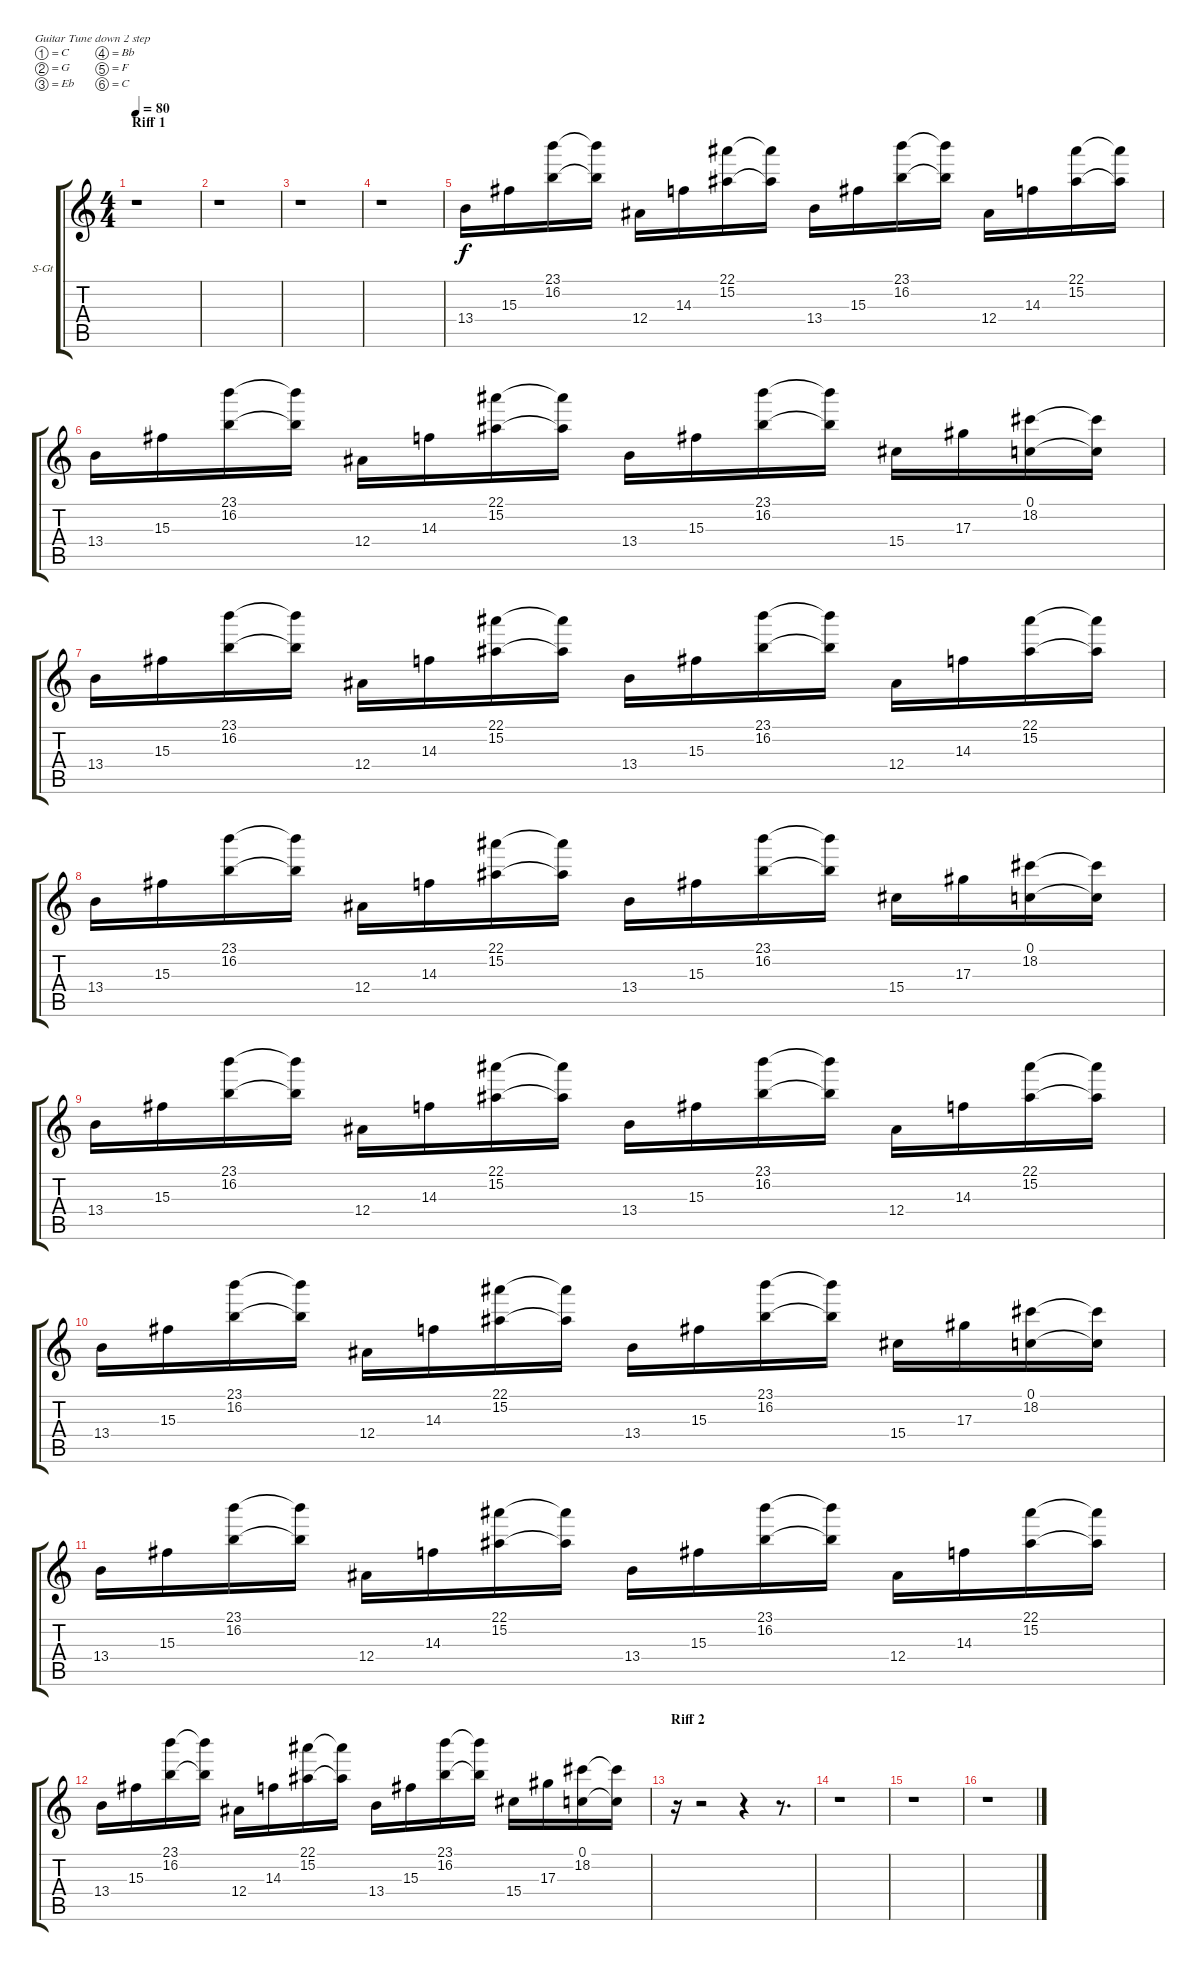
\bracketExtendMode groupsimilarinstruments
\firstSystemTrackNameOrientation horizontal
\otherSystemsTrackNameOrientation horizontal
\track ("Organ" "S-Gt") {instrument stringensemble1}
\staff {score tabs}
\tuning (C4 G3 Eb3 Bb2 F2 C2)
\displaytranspose 12
\ts (4 4)
\section ("" "Riff 1")
\tempo 80
\clef g2
\ks c
r.1{dy f instrument stringensemble1} |
r.1 |
r.1 |
r.1 |
13.4.16 15.3.16 (23.1 16.2).16 (23.1{t} 16.2{t}).16 12.4.16 14.3.16 (22.1 15.2).16 (22.1{t} 15.2{t}).16 13.4.16 15.3.16 (23.1 16.2).16 (23.1{t} 16.2{t}).16 12.4.16 14.3.16 (22.1 15.2).16 (22.1{t} 15.2{t}).16 |
13.4.16 15.3.16 (23.1 16.2).16 (23.1{t} 16.2{t}).16 12.4.16 14.3.16 (22.1 15.2).16 (22.1{t} 15.2{t}).16 13.4.16 15.3.16 (23.1 16.2).16 (23.1{t} 16.2{t}).16 15.4.16 17.3.16 (0.1 18.2).16 (0.1{t} 18.2{t}).16 |
13.4.16 15.3.16 (23.1 16.2).16 (23.1{t} 16.2{t}).16 12.4.16 14.3.16 (22.1 15.2).16 (22.1{t} 15.2{t}).16 13.4.16 15.3.16 (23.1 16.2).16 (23.1{t} 16.2{t}).16 12.4.16 14.3.16 (22.1 15.2).16 (22.1{t} 15.2{t}).16 |
13.4.16 15.3.16 (23.1 16.2).16 (23.1{t} 16.2{t}).16 12.4.16 14.3.16 (22.1 15.2).16 (22.1{t} 15.2{t}).16 13.4.16 15.3.16 (23.1 16.2).16 (23.1{t} 16.2{t}).16 15.4.16 17.3.16 (0.1 18.2).16 (0.1{t} 18.2{t}).16 |
13.4.16 15.3.16 (23.1 16.2).16 (23.1{t} 16.2{t}).16 12.4.16 14.3.16 (22.1 15.2).16 (22.1{t} 15.2{t}).16 13.4.16 15.3.16 (23.1 16.2).16 (23.1{t} 16.2{t}).16 12.4.16 14.3.16 (22.1 15.2).16 (22.1{t} 15.2{t}).16 |
13.4.16 15.3.16 (23.1 16.2).16 (23.1{t} 16.2{t}).16 12.4.16 14.3.16 (22.1 15.2).16 (22.1{t} 15.2{t}).16 13.4.16 15.3.16 (23.1 16.2).16 (23.1{t} 16.2{t}).16 15.4.16 17.3.16 (0.1 18.2).16 (0.1{t} 18.2{t}).16 |
13.4.16 15.3.16 (23.1 16.2).16 (23.1{t} 16.2{t}).16 12.4.16 14.3.16 (22.1 15.2).16 (22.1{t} 15.2{t}).16 13.4.16 15.3.16 (23.1 16.2).16 (23.1{t} 16.2{t}).16 12.4.16 14.3.16 (22.1 15.2).16 (22.1{t} 15.2{t}).16 |
13.4.16 15.3.16 (23.1 16.2).16 (23.1{t} 16.2{t}).16 12.4.16 14.3.16 (22.1 15.2).16 (22.1{t} 15.2{t}).16 13.4.16 15.3.16 (23.1 16.2).16 (23.1{t} 16.2{t}).16 15.4.16 17.3.16 (0.1 18.2).16 (0.1{t} 18.2{t}).16 |
\section ("" "Riff 2")
r.16 r.2 r.4 r.8{d} |
r.1 |
r.1 |
r.1
